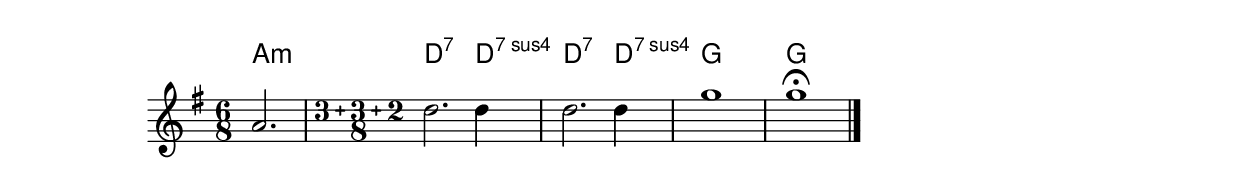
\version "2.22"


harmonies = \chordmode {
  \set majorSevenSymbol = \markup { maj7 }

  % line 4
  \time 6/8
  a2.:m 

  \compoundMeter #'((3 3 2 8))
  d2.:7 d4:7sus4
  d2.:7 d4:7sus4

  g1
  g1


}

rhythms = \relative c' {
  \clef treble
  \key g \major

  % line 4
  \time 6/8
  a'2. 

  \compoundMeter #'((3 3 2 8))
  d2. d4
  d2. d4
  g1 
  g1\fermata
  \bar "|."
}

<<
  \new ChordNames \harmonies
  \new Staff \rhythms
>>